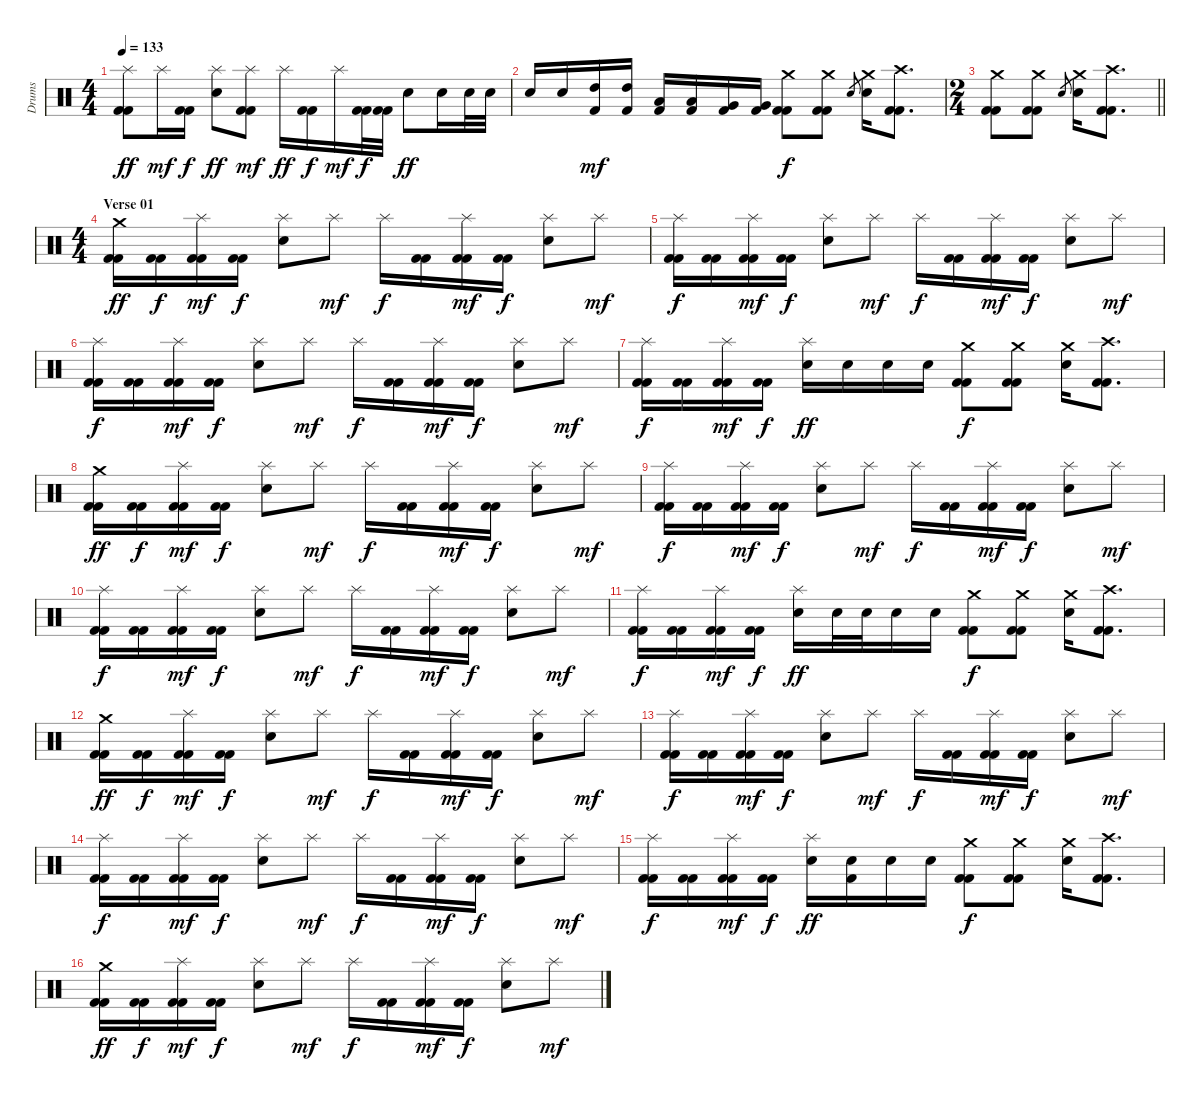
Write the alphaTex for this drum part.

\track ("Drums" "Drums") {instrument percussion}
\staff {score}
\articulation defaults
\ts (4 4)
\tempo 133
\clef neutral
\ks c
("Splash (hit)" "Kick (hit) 2" "Kick (hit) 2").8{dy ff} "Splash (hit)".16{dy mf} ("Kick (hit) 2" "Kick (hit) 2").16{dy f} ("Splash (hit)" "Electric Snare (hit)").8{dy ff} ("Splash (hit)" "Kick (hit) 2" "Kick (hit) 2").8{dy mf} "Splash (hit)".16{dy ff} ("Kick (hit) 2" "Kick (hit) 2").16{dy f} "Splash (hit)".16{dy mf} ("Kick (hit) 2" "Kick (hit) 2").32{dy f} ("Kick (hit) 2" "Kick (hit) 2").32 "Electric Snare (hit)".8{dy ff} "Electric Snare (hit)".16 "Electric Snare (hit)".32 "Electric Snare (hit)".32 |
"Electric Snare (hit)".16 "Electric Snare (hit)".16 ("High Tom (hit)" "Kick (hit) 2").16{dy mf} ("High Tom (hit)" "Kick (hit) 2").16 ("Low Tom (hit)" "Kick (hit) 2").16 ("Low Tom (hit)" "Kick (hit) 2").16 ("Very Low Tom (hit)" "Kick (hit) 2").16 ("Very Low Tom (hit)" "Kick (hit) 2").16 ("Crash medium (hit)" "Kick (hit) 2" "Kick (hit) 2").8{dy f} ("Crash medium (hit)" "Kick (hit) 2" "Kick (hit) 2").8 "Electric Snare (hit)".8{gr} ("Crash medium (hit)" "Electric Snare (hit)").16 ("Crash high (hit)" "Kick (hit) 2" "Kick (hit) 2").8{d} |
\ts (2 4)
\barLineRight lightlight
("Crash medium (hit)" "Kick (hit) 2" "Kick (hit) 2").8 ("Crash medium (hit)" "Kick (hit) 2" "Kick (hit) 2").8 "Electric Snare (hit)".8{gr} ("Crash medium (hit)" "Electric Snare (hit)").16 ("Crash high (hit)" "Kick (hit) 2" "Kick (hit) 2").8{d} |
\ts (4 4)
\section ("" "Verse 01")
("Crash medium (hit)" "Kick (hit) 2" "Kick (hit) 2").16{dy ff} ("Kick (hit) 2" "Kick (hit) 2").16{dy f} ("Splash (hit)" "Kick (hit) 2" "Kick (hit) 2").16{dy mf} ("Kick (hit) 2" "Kick (hit) 2").16{dy f} ("Splash (hit)" "Electric Snare (hit)").8 "Splash (hit)".8{dy mf} "Splash (hit)".16{dy f} ("Kick (hit) 2" "Kick (hit) 2").16 ("Splash (hit)" "Kick (hit) 2" "Kick (hit) 2").16{dy mf} ("Kick (hit) 2" "Kick (hit) 2").16{dy f} ("Splash (hit)" "Electric Snare (hit)").8 "Splash (hit)".8{dy mf} |
("Splash (hit)" "Kick (hit) 2" "Kick (hit) 2").16{dy f} ("Kick (hit) 2" "Kick (hit) 2").16 ("Splash (hit)" "Kick (hit) 2" "Kick (hit) 2").16{dy mf} ("Kick (hit) 2" "Kick (hit) 2").16{dy f} ("Splash (hit)" "Electric Snare (hit)").8 "Splash (hit)".8{dy mf} "Splash (hit)".16{dy f} ("Kick (hit) 2" "Kick (hit) 2").16 ("Splash (hit)" "Kick (hit) 2" "Kick (hit) 2").16{dy mf} ("Kick (hit) 2" "Kick (hit) 2").16{dy f} ("Splash (hit)" "Electric Snare (hit)").8 "Splash (hit)".8{dy mf} |
("Splash (hit)" "Kick (hit) 2" "Kick (hit) 2").16{dy f} ("Kick (hit) 2" "Kick (hit) 2").16 ("Splash (hit)" "Kick (hit) 2" "Kick (hit) 2").16{dy mf} ("Kick (hit) 2" "Kick (hit) 2").16{dy f} ("Splash (hit)" "Electric Snare (hit)").8 "Splash (hit)".8{dy mf} "Splash (hit)".16{dy f} ("Kick (hit) 2" "Kick (hit) 2").16 ("Splash (hit)" "Kick (hit) 2" "Kick (hit) 2").16{dy mf} ("Kick (hit) 2" "Kick (hit) 2").16{dy f} ("Splash (hit)" "Electric Snare (hit)").8 "Splash (hit)".8{dy mf} |
("Splash (hit)" "Kick (hit) 2" "Kick (hit) 2").16{dy f} ("Kick (hit) 2" "Kick (hit) 2").16 ("Splash (hit)" "Kick (hit) 2" "Kick (hit) 2").16{dy mf} ("Kick (hit) 2" "Kick (hit) 2").16{dy f} ("Splash (hit)" "Electric Snare (hit)").16{dy ff} "Electric Snare (hit)".16 "Electric Snare (hit)".16 "Electric Snare (hit)".16 ("Crash medium (hit)" "Kick (hit) 2" "Kick (hit) 2").8{dy f} ("Crash medium (hit)" "Kick (hit) 2" "Kick (hit) 2").8 ("Crash medium (hit)" "Electric Snare (hit)").16 ("Crash high (hit)" "Kick (hit) 2" "Kick (hit) 2").8{d} |
("Crash medium (hit)" "Kick (hit) 2" "Kick (hit) 2").16{dy ff} ("Kick (hit) 2" "Kick (hit) 2").16{dy f} ("Splash (hit)" "Kick (hit) 2" "Kick (hit) 2").16{dy mf} ("Kick (hit) 2" "Kick (hit) 2").16{dy f} ("Splash (hit)" "Electric Snare (hit)").8 "Splash (hit)".8{dy mf} "Splash (hit)".16{dy f} ("Kick (hit) 2" "Kick (hit) 2").16 ("Splash (hit)" "Kick (hit) 2" "Kick (hit) 2").16{dy mf} ("Kick (hit) 2" "Kick (hit) 2").16{dy f} ("Splash (hit)" "Electric Snare (hit)").8 "Splash (hit)".8{dy mf} |
("Splash (hit)" "Kick (hit) 2" "Kick (hit) 2").16{dy f} ("Kick (hit) 2" "Kick (hit) 2").16 ("Splash (hit)" "Kick (hit) 2" "Kick (hit) 2").16{dy mf} ("Kick (hit) 2" "Kick (hit) 2").16{dy f} ("Splash (hit)" "Electric Snare (hit)").8 "Splash (hit)".8{dy mf} "Splash (hit)".16{dy f} ("Kick (hit) 2" "Kick (hit) 2").16 ("Splash (hit)" "Kick (hit) 2" "Kick (hit) 2").16{dy mf} ("Kick (hit) 2" "Kick (hit) 2").16{dy f} ("Splash (hit)" "Electric Snare (hit)").8 "Splash (hit)".8{dy mf} |
("Splash (hit)" "Kick (hit) 2" "Kick (hit) 2").16{dy f} ("Kick (hit) 2" "Kick (hit) 2").16 ("Splash (hit)" "Kick (hit) 2" "Kick (hit) 2").16{dy mf} ("Kick (hit) 2" "Kick (hit) 2").16{dy f} ("Splash (hit)" "Electric Snare (hit)").8 "Splash (hit)".8{dy mf} "Splash (hit)".16{dy f} ("Kick (hit) 2" "Kick (hit) 2").16 ("Splash (hit)" "Kick (hit) 2" "Kick (hit) 2").16{dy mf} ("Kick (hit) 2" "Kick (hit) 2").16{dy f} ("Splash (hit)" "Electric Snare (hit)").8 "Splash (hit)".8{dy mf} |
("Splash (hit)" "Kick (hit) 2" "Kick (hit) 2").16{dy f} ("Kick (hit) 2" "Kick (hit) 2").16 ("Splash (hit)" "Kick (hit) 2" "Kick (hit) 2").16{dy mf} ("Kick (hit) 2" "Kick (hit) 2").16{dy f} ("Splash (hit)" "Electric Snare (hit)").16{dy ff} "Electric Snare (hit)".32 "Electric Snare (hit)".32 "Electric Snare (hit)".16 "Electric Snare (hit)".16 ("Crash medium (hit)" "Kick (hit) 2" "Kick (hit) 2").8{dy f} ("Crash medium (hit)" "Kick (hit) 2" "Kick (hit) 2").8 ("Crash medium (hit)" "Electric Snare (hit)").16 ("Crash high (hit)" "Kick (hit) 2" "Kick (hit) 2").8{d} |
("Crash medium (hit)" "Kick (hit) 2" "Kick (hit) 2").16{dy ff} ("Kick (hit) 2" "Kick (hit) 2").16{dy f} ("Splash (hit)" "Kick (hit) 2" "Kick (hit) 2").16{dy mf} ("Kick (hit) 2" "Kick (hit) 2").16{dy f} ("Splash (hit)" "Electric Snare (hit)").8 "Splash (hit)".8{dy mf} "Splash (hit)".16{dy f} ("Kick (hit) 2" "Kick (hit) 2").16 ("Splash (hit)" "Kick (hit) 2" "Kick (hit) 2").16{dy mf} ("Kick (hit) 2" "Kick (hit) 2").16{dy f} ("Splash (hit)" "Electric Snare (hit)").8 "Splash (hit)".8{dy mf} |
("Splash (hit)" "Kick (hit) 2" "Kick (hit) 2").16{dy f} ("Kick (hit) 2" "Kick (hit) 2").16 ("Splash (hit)" "Kick (hit) 2" "Kick (hit) 2").16{dy mf} ("Kick (hit) 2" "Kick (hit) 2").16{dy f} ("Splash (hit)" "Electric Snare (hit)").8 "Splash (hit)".8{dy mf} "Splash (hit)".16{dy f} ("Kick (hit) 2" "Kick (hit) 2").16 ("Splash (hit)" "Kick (hit) 2" "Kick (hit) 2").16{dy mf} ("Kick (hit) 2" "Kick (hit) 2").16{dy f} ("Splash (hit)" "Electric Snare (hit)").8 "Splash (hit)".8{dy mf} |
("Splash (hit)" "Kick (hit) 2" "Kick (hit) 2").16{dy f} ("Kick (hit) 2" "Kick (hit) 2").16 ("Splash (hit)" "Kick (hit) 2" "Kick (hit) 2").16{dy mf} ("Kick (hit) 2" "Kick (hit) 2").16{dy f} ("Splash (hit)" "Electric Snare (hit)").8 "Splash (hit)".8{dy mf} "Splash (hit)".16{dy f} ("Kick (hit) 2" "Kick (hit) 2").16 ("Splash (hit)" "Kick (hit) 2" "Kick (hit) 2").16{dy mf} ("Kick (hit) 2" "Kick (hit) 2").16{dy f} ("Splash (hit)" "Electric Snare (hit)").8 "Splash (hit)".8{dy mf} |
("Splash (hit)" "Kick (hit) 2" "Kick (hit) 2").16{dy f} ("Kick (hit) 2" "Kick (hit) 2").16 ("Splash (hit)" "Kick (hit) 2" "Kick (hit) 2").16{dy mf} ("Kick (hit) 2" "Kick (hit) 2").16{dy f} ("Splash (hit)" "Electric Snare (hit)").16{dy ff} ("Electric Snare (hit)" "Kick (hit) 2").16 "Electric Snare (hit)".16 "Electric Snare (hit)".16 ("Crash medium (hit)" "Kick (hit) 2" "Kick (hit) 2").8{dy f} ("Crash medium (hit)" "Kick (hit) 2" "Kick (hit) 2").8 ("Crash medium (hit)" "Electric Snare (hit)").16 ("Crash high (hit)" "Kick (hit) 2" "Kick (hit) 2").8{d} |
("Crash medium (hit)" "Kick (hit) 2" "Kick (hit) 2").16{dy ff} ("Kick (hit) 2" "Kick (hit) 2").16{dy f} ("Splash (hit)" "Kick (hit) 2" "Kick (hit) 2").16{dy mf} ("Kick (hit) 2" "Kick (hit) 2").16{dy f} ("Splash (hit)" "Electric Snare (hit)").8 "Splash (hit)".8{dy mf} "Splash (hit)".16{dy f} ("Kick (hit) 2" "Kick (hit) 2").16 ("Splash (hit)" "Kick (hit) 2" "Kick (hit) 2").16{dy mf} ("Kick (hit) 2" "Kick (hit) 2").16{dy f} ("Splash (hit)" "Electric Snare (hit)").8 "Splash (hit)".8{dy mf}
